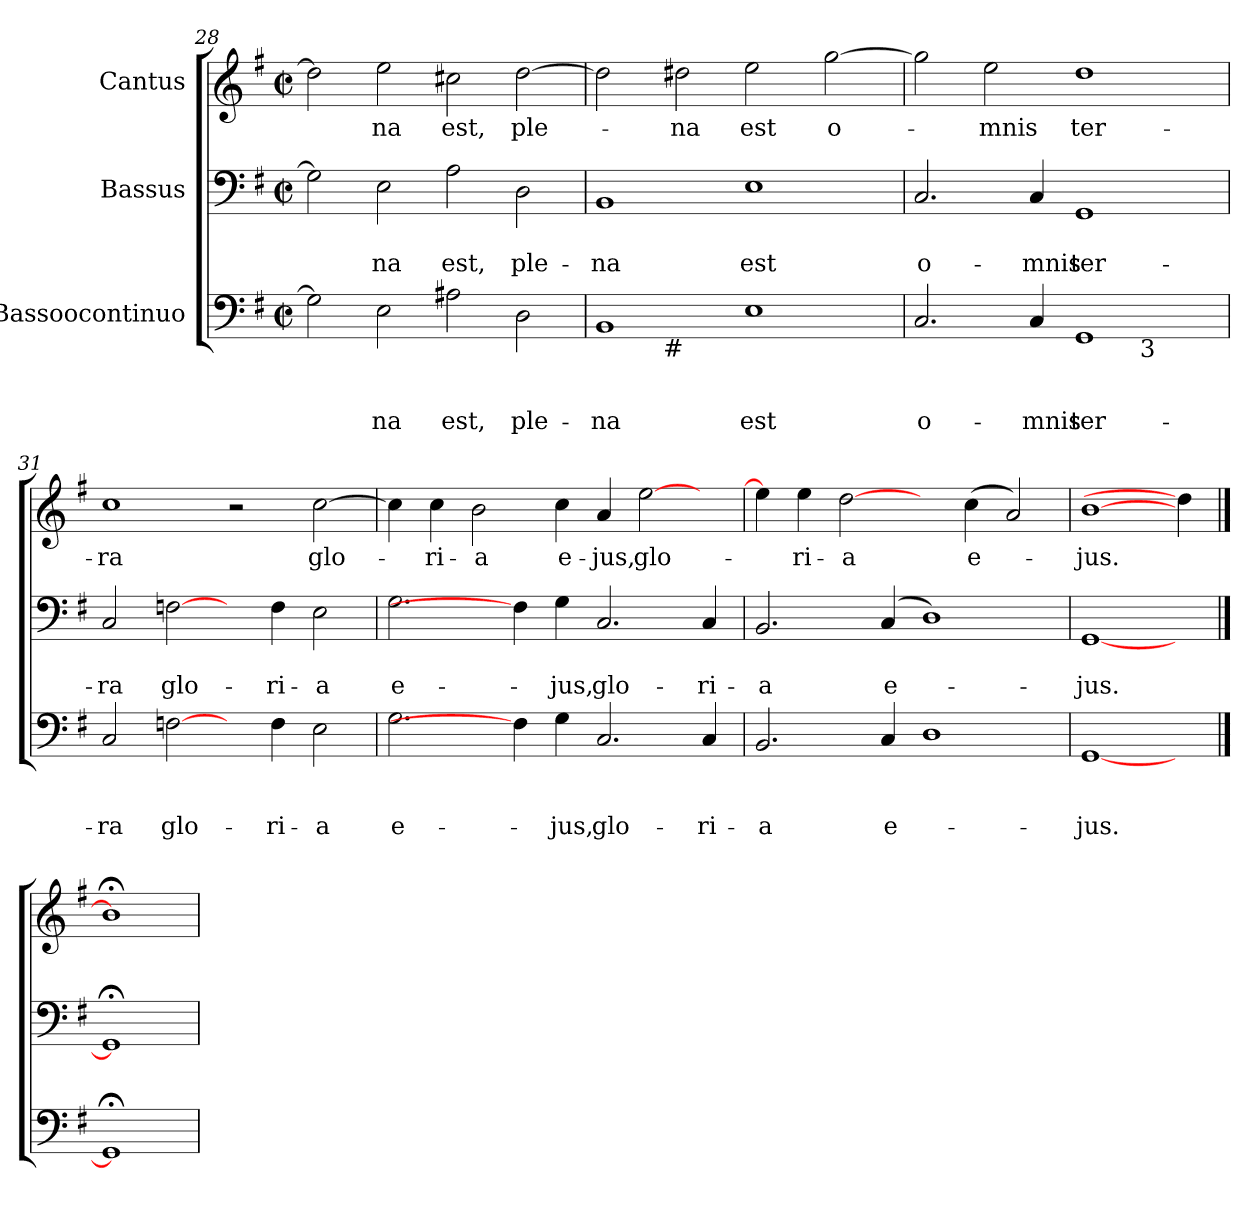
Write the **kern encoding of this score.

**kern	**text	**text	**text	**kern	**text	**text	**kern	**text
*part3	*part3	*part3	*part3	*part2	*part2	*part2	*part1	*part1
*staff3	*staff3	*staff3	*staff3	*staff2	*staff2	*staff2	*staff1	*staff1
*I"Bassoocontinuo	*	*	*	*I"Bassus	*	*	*I"Cantus	*
*clefF4	*	*	*	*clefF4	*	*	*clefG2	*
*k[f#]	*	*	*	*k[f#]	*	*	*k[f#]	*
*G:	*	*	*	*G:	*	*	*G:	*
*M2/2	*	*	*	*M2/2	*	*	*M2/2	*
*met(c|)	*	*	*	*met(c|)	*	*	*met(c|)	*
=28	=28	=28	=28	=28	=28	=28	=28	=28
2G\]	.	.	.	2G\]	.	.	2dd\]	.
!	!	!	!LO:LY:a	!	!	!LO:LY:b	!	!LO:LY:b
2E\	.	.	-na	2E\	.	-na	2ee\	-na
!	!	!	!LO:LY:a	!	!	!LO:LY:b	!	!LO:LY:b
2A#\	.	.	est,	2A\	.	est,	2cc#X\	est,
!	!	!	!LO:LY:a	!	!	!LO:LY:b	!	!LO:LY:b
2D\	.	.	ple-	2D\	.	ple-	[>2dd\	ple-
=29	=29	=29	=29	=29	=29	=29	=29	=29
!	!	!	!LO:LY:a	!	!	!LO:LY:b	!	!
*^	*	*	*	*	*	*	*	*
1BB	4...ryy	.	.	-na	1BB	.	-na	2dd\]	.
!	!LO:TX:b:t=#	!	!	!	!	!	!	!	!
.	1ryy	.	.	.	.	.	.	.	.
!	!	!	!	!	!	!	!	!	!LO:LY:b
.	.	.	.	.	.	.	.	2dd#X\	-na
!	!	!	!	!LO:LY:a	!	!	!LO:LY:b	!	!LO:LY:b
1E	.	.	.	est	1E	.	est	2ee\	est
.	2ryy	.	.	.	.	.	.	.	.
!	!	!	!	!	!	!	!	!	!LO:LY:b
.	.	.	.	.	.	.	.	[>2gg\	o-
.	32ryy	.	.	.	.	.	.	.	.
=30	=30	=30	=30	=30	=30	=30	=30	=30	=30
!	!	!	!	!LO:LY:a	!	!	!LO:LY:b	!	!
2.C/	1ryy	.	.	o-	2.C/	.	o-	2gg\]	.
!	!	!	!	!	!	!	!	!	!LO:LY:b
.	.	.	.	.	.	.	.	2ee\	-mnis
!	!	!	!	!LO:LY:a	!	!	!LO:LY:b	!	!
4C/	.	.	.	-mnis	4C/	.	-mnis	.	.
!	!	!	!	!LO:LY:a	!	!	!LO:LY:b	!	!LO:LY:b
1GG<	4..ryy	.	.	ter-	1GG	.	ter-	1dd	ter-
!	!LO:TX:b:t=3	!	!	!	!	!	!	!	!
.	2ryy	.	.	.	.	.	.	.	.
.	16ryy	.	.	.	.	.	.	.	.
!!LO:LB:g=z
=31	=31	=31	=31	=31	=31	=31	=31	=31	=31
!	!	!	!	!LO:LY:a	!	!	!LO:LY:b	!	!LO:LY:b
*v	*v	*	*	*	*	*	*	*	*
2C/	.	.	-ra	2C/	.	-ra	1cc	-ra
!	!	!	!LO:LY:a	!	!	!LO:LY:b	!	!
[2F\	.	.	glo-	[2Fn\	.	glo-	.	.
4ryy	.	.	.	4ryy	.	.	2r	.
!	!	!	!LO:LY:a	!	!	!LO:LY:b	!	!
4F\	.	.	-ri-	4F\	.	-ri-	.	.
!	!	!	!LO:LY:a	!	!	!LO:LY:b	!	!LO:LY:b
2E>\	.	.	-a	2E\	.	-a	[>2cc\	glo-
=32	=32	=32	=32	=32	=32	=32	=32	=32
!	!	!	!LO:LY:a	!	!	!LO:LY:b	!	!
2.G>\	.	.	e-	2.G\	.	e-	4cc\]	.
!	!	!	!	!	!	!	!	!LO:LY:b
.	.	.	.	.	.	.	4cc\	-ri-
!	!	!	!	!	!	!	!	!LO:LY:b
.	.	.	.	.	.	.	2b\	-a
4F\]	.	.	.	4F\]	.	.	.	.
!	!	!	!LO:LY:a	!	!	!LO:LY:b	!	!LO:LY:b
4G\	.	.	-jus,	4G\	.	-jus,	4cc\	e-
!	!	!	!LO:LY:a	!	!	!LO:LY:b	!	!LO:LY:b
2.C</	.	.	glo-	2.C/	.	glo-	4a/	-jus,
!	!	!	!	!	!	!	!	!LO:LY:b
.	.	.	.	.	.	.	[>2ee\	glo-
!	!	!	!LO:LY:a	!	!	!LO:LY:b	!	!
4C/	.	.	-ri-	4C/	.	-ri-	4ryy	.
=33	=33	=33	=33	=33	=33	=33	=33	=33
!	!	!	!LO:LY:a	!	!	!LO:LY:b	!	!
2.BB</	.	.	-a	2.BB/	.	-a	4ee\]	.
!	!	!	!	!	!	!	!	!LO:LY:b
.	.	.	.	.	.	.	4ee\	-ri-
!	!	!	!	!	!	!	!	!LO:LY:b
.	.	.	.	.	.	.	[2dd\	-a
!	!	!	!LO:LY:a	!	!	!LO:LY:b	!	!
4C/	.	.	e-	(4C/	.	e-	.	.
1D>	.	.	.	1D)	.	.	4ryy	.
!	!	!	!	!	!	!	!	!LO:LY:b
.	.	.	.	.	.	.	(>4cc\	e-
.	.	.	.	.	.	.	2a/)	.
=34	=34	=34	=34	=34	=34	=34	=34	=34
!	!	!	!LO:LY:a	!	!	!LO:LY:b	!	!LO:LY:b
[1GG	.	.	-jus.	[1GG	.	-jus.	[1b	-jus.
4ryy	.	.	.	4ryy	.	.	4dd\]	.
==35	==35	==35	==35	==35	==35	==35	==35	==35
1GG;]	.	.	.	1GG;]	.	.	1b;<]	.
=	=	=	=	=	=	=	=	=
*-	*-	*-	*-	*-	*-	*-	*-	*-
